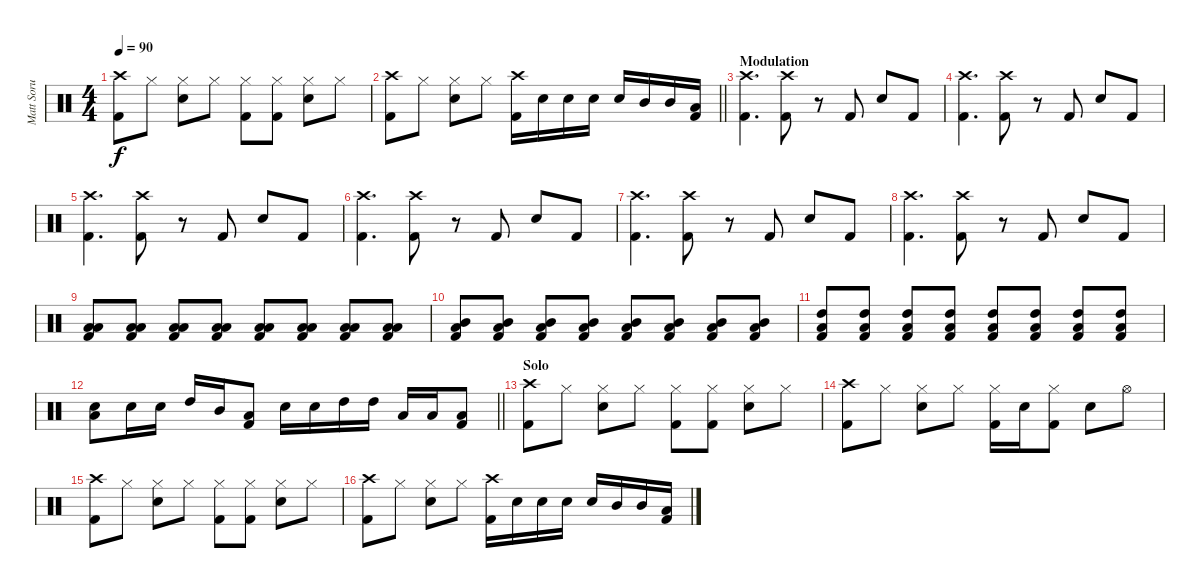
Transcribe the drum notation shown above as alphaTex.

\track (" Matt Sorum" " Matt Soru") {instrument percussion}
\staff {score}
\articulation defaults
\ts (4 4)
\tempo 90
\clef neutral
\ks c
("Crash high (hit)" "Kick (hit) 2").8{dy f} "Hi-Hat (closed)".8 ("Hi-Hat (closed)" "Snare (hit) 2").8 "Hi-Hat (closed)".8 ("Hi-Hat (closed)" "Kick (hit) 2").8 ("Hi-Hat (closed)" "Kick (hit) 2").8 ("Hi-Hat (closed)" "Snare (hit) 2").8 "Hi-Hat (closed)".8 |
\barLineRight lightlight
("Crash high (hit)" "Kick (hit) 2").8 "Hi-Hat (closed)".8 ("Hi-Hat (closed)" "Snare (hit) 2").8 "Hi-Hat (closed)".8 ("Crash high (hit)" "Kick (hit) 2").16 "Snare (hit) 2".16 "Snare (hit) 2".16 "Snare (hit) 2".16 "Snare (hit) 2".16 "Mid Tom (hit)".16 "Mid Tom (hit)".16 ("Kick (hit) 2" "Low Tom (hit)").16 |
\section ("" "Modulation")
("Crash high (hit)" "Kick (hit) 2").4{d} ("Crash high (hit)" "Kick (hit) 2").8 r.8 "Kick (hit) 2".8 "Snare (hit) 2".8 "Kick (hit) 2".8 |
("Crash high (hit)" "Kick (hit) 2").4{d} ("Crash high (hit)" "Kick (hit) 2").8 r.8 "Kick (hit) 2".8 "Snare (hit) 2".8 "Kick (hit) 2".8 |
("Crash high (hit)" "Kick (hit) 2").4{d} ("Crash high (hit)" "Kick (hit) 2").8 r.8 "Kick (hit) 2".8 "Snare (hit) 2".8 "Kick (hit) 2".8 |
("Crash high (hit)" "Kick (hit) 2").4{d} ("Crash high (hit)" "Kick (hit) 2").8 r.8 "Kick (hit) 2".8 "Snare (hit) 2".8 "Kick (hit) 2".8 |
("Crash high (hit)" "Kick (hit) 2").4{d} ("Crash high (hit)" "Kick (hit) 2").8 r.8 "Kick (hit) 2".8 "Snare (hit) 2".8 "Kick (hit) 2".8 |
("Crash high (hit)" "Kick (hit) 2").4{d} ("Crash high (hit)" "Kick (hit) 2").8 r.8 "Kick (hit) 2".8 "Snare (hit) 2".8 "Kick (hit) 2".8 |
("Low Tom (hit)" "Low Floor Tom (hit)" "Kick (hit) 2").8 ("Low Tom (hit)" "Low Floor Tom (hit)" "Kick (hit) 2").8 ("Low Tom (hit)" "Low Floor Tom (hit)" "Kick (hit) 2").8 ("Low Tom (hit)" "Low Floor Tom (hit)" "Kick (hit) 2").8 ("Low Tom (hit)" "Low Floor Tom (hit)" "Kick (hit) 2").8 ("Low Tom (hit)" "Low Floor Tom (hit)" "Kick (hit) 2").8 ("Low Tom (hit)" "Low Floor Tom (hit)" "Kick (hit) 2").8 ("Low Tom (hit)" "Low Floor Tom (hit)" "Kick (hit) 2").8 |
("Mid Tom (hit)" "Low Floor Tom (hit)" "Kick (hit) 2").8 ("Mid Tom (hit)" "Low Floor Tom (hit)" "Kick (hit) 2").8 ("Mid Tom (hit)" "Low Floor Tom (hit)" "Kick (hit) 2").8 ("Mid Tom (hit)" "Low Floor Tom (hit)" "Kick (hit) 2").8 ("Mid Tom (hit)" "Low Floor Tom (hit)" "Kick (hit) 2").8 ("Mid Tom (hit)" "Low Floor Tom (hit)" "Kick (hit) 2").8 ("Mid Tom (hit)" "Low Floor Tom (hit)" "Kick (hit) 2").8 ("Mid Tom (hit)" "Low Floor Tom (hit)" "Kick (hit) 2").8 |
("High Tom (hit)" "Low Floor Tom (hit)" "Kick (hit) 2").8 ("High Tom (hit)" "Low Floor Tom (hit)" "Kick (hit) 2").8 ("High Tom (hit)" "Low Floor Tom (hit)" "Kick (hit) 2").8 ("High Tom (hit)" "Low Floor Tom (hit)" "Kick (hit) 2").8 ("High Tom (hit)" "Low Floor Tom (hit)" "Kick (hit) 2").8 ("High Tom (hit)" "Low Floor Tom (hit)" "Kick (hit) 2").8 ("High Tom (hit)" "Low Floor Tom (hit)" "Kick (hit) 2").8 ("High Tom (hit)" "Low Floor Tom (hit)" "Kick (hit) 2").8 |
\barLineRight lightlight
("Low Floor Tom (hit)" "Snare (hit) 2").8 "Snare (hit) 2".16 "Snare (hit) 2".16 "High Tom (hit)".16 "Mid Tom (hit)".16 ("Low Floor Tom (hit)" "Kick (hit) 2").8 "Snare (hit) 2".16 "Snare (hit) 2".16 "High Tom (hit)".16 "High Tom (hit)".16 "Low Tom (hit)".16 "Low Tom (hit)".16 ("Kick (hit) 2" "Low Floor Tom (hit)").8 |
\section ("" "Solo")
("Crash high (hit)" "Kick (hit) 2").8 "Hi-Hat (closed)".8 ("Hi-Hat (closed)" "Snare (hit) 2").8 "Hi-Hat (closed)".8 ("Hi-Hat (closed)" "Kick (hit) 2").8 ("Hi-Hat (closed)" "Kick (hit) 2").8 ("Hi-Hat (closed)" "Snare (hit) 2").8 "Hi-Hat (closed)".8 |
("Crash high (hit)" "Kick (hit) 2").8 "Hi-Hat (closed)".8 ("Hi-Hat (closed)" "Snare (hit) 2").8 "Hi-Hat (closed)".8 ("Hi-Hat (closed)" "Kick (hit) 2").16 "Snare (hit) 2".16 ("Hi-Hat (closed)" "Kick (hit) 2").8 "Snare (hit) 2".8 "Hi-Hat (open)".8 |
("Crash high (hit)" "Kick (hit) 2").8 "Hi-Hat (closed)".8 ("Hi-Hat (closed)" "Snare (hit) 2").8 "Hi-Hat (closed)".8 ("Hi-Hat (closed)" "Kick (hit) 2").8 ("Hi-Hat (closed)" "Kick (hit) 2").8 ("Hi-Hat (closed)" "Snare (hit) 2").8 "Hi-Hat (closed)".8 |
("Crash high (hit)" "Kick (hit) 2").8 "Hi-Hat (closed)".8 ("Hi-Hat (closed)" "Snare (hit) 2").8 "Hi-Hat (closed)".8 ("Crash high (hit)" "Kick (hit) 2").16 "Snare (hit) 2".16 "Snare (hit) 2".16 "Snare (hit) 2".16 "Snare (hit) 2".16 "Mid Tom (hit)".16 "Mid Tom (hit)".16 ("Kick (hit) 2" "Low Tom (hit)").16
